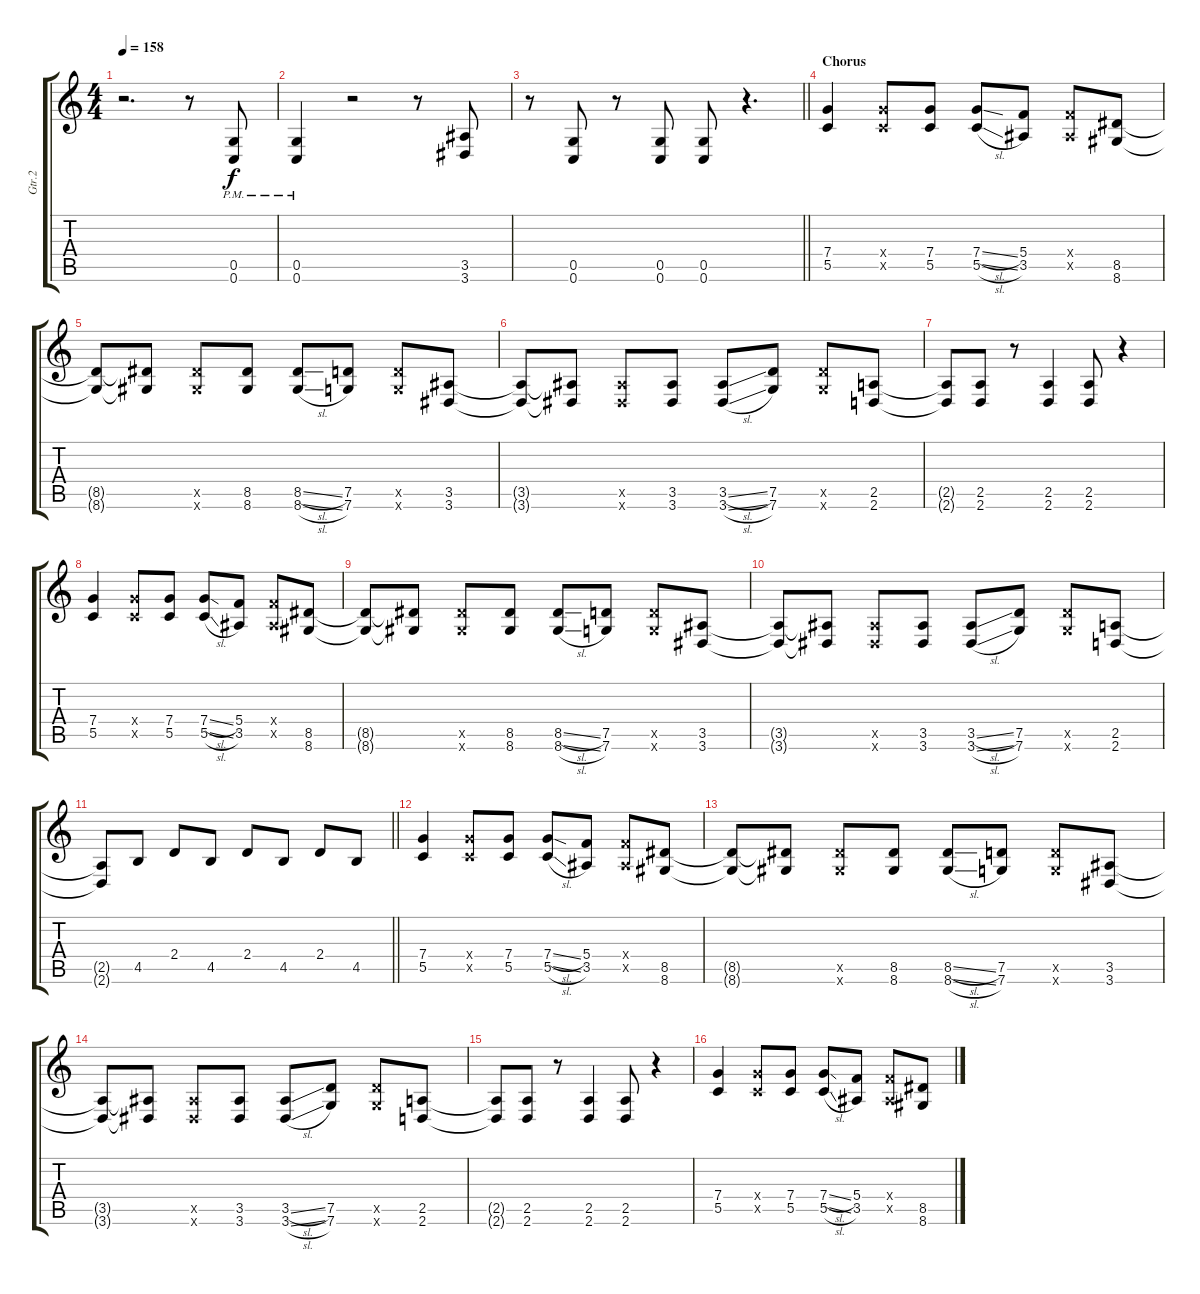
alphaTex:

\track ("Gtr.2" "Gtr.2") {instrument distortionguitar}
\staff {score tabs}
\tuning (D4 A3 F3 C3 G2 C2) {hide}
\ts (4 4)
\tempo 158
\clef g2
\ks c
r.2{d dy f} r.8 (0.5{pm} 0.6{pm}).8 |
(0.5{pm} 0.6{pm}).4 r.2 r.8 (3.5 3.6).8 |
\barLineRight lightlight
r.8 (0.5 0.6).8 r.8 (0.5 0.6).8 (0.5 0.6).8 r.4{d} |
\section ("" "Chorus")
(7.4 5.5).4 (7.4{x} 5.5{x}).8 (7.4 5.5).8 (7.4{sl} 5.5{sl}).8 (5.4 3.5).8 (5.4{x} 3.5{x}).8 (8.5 8.6).8 |
(8.5{t} 8.6{t}).8 (8.5{t} 8.6{t}).8 (8.5{x} 8.6{x}).8 (8.5 8.6).8 (8.5{sl} 8.6{sl}).8 (7.5 7.6).8 (7.5{x} 7.6{x}).8 (3.5 3.6).8 |
(3.5{t} 3.6{t}).8 (3.5{t} 3.6{t}).8 (3.5{x} 3.6{x}).8 (3.5 3.6).8 (3.5{sl} 3.6{sl}).8 (7.5 7.6).8 (7.5{x} 7.6{x}).8 (2.5 2.6).8 |
(2.5{t} 2.6{t}).8 (2.5 2.6).8 r.8 (2.5 2.6).4 (2.5 2.6).8 r.4 |
(7.4 5.5).4 (7.4{x} 5.5{x}).8 (7.4 5.5).8 (7.4{sl} 5.5{sl}).8 (5.4 3.5).8 (5.4{x} 3.5{x}).8 (8.5 8.6).8 |
(8.5{t} 8.6{t}).8 (8.5{t} 8.6{t}).8 (8.5{x} 8.6{x}).8 (8.5 8.6).8 (8.5{sl} 8.6{sl}).8 (7.5 7.6).8 (7.5{x} 7.6{x}).8 (3.5 3.6).8 |
(3.5{t} 3.6{t}).8 (3.5{t} 3.6{t}).8 (3.5{x} 3.6{x}).8 (3.5 3.6).8 (3.5{sl} 3.6{sl}).8 (7.5 7.6).8 (7.5{x} 7.6{x}).8 (2.5 2.6).8 |
\barLineRight lightlight
(2.5{t} 2.6{t}).8 4.5.8 2.4.8 4.5.8 2.4.8 4.5.8 2.4.8 4.5.8 |
(7.4 5.5).4 (7.4{x} 5.5{x}).8 (7.4 5.5).8 (7.4{sl} 5.5{sl}).8 (5.4 3.5).8 (5.4{x} 3.5{x}).8 (8.5 8.6).8 |
(8.5{t} 8.6{t}).8 (8.5{t} 8.6{t}).8 (8.5{x} 8.6{x}).8 (8.5 8.6).8 (8.5{sl} 8.6{sl}).8 (7.5 7.6).8 (7.5{x} 7.6{x}).8 (3.5 3.6).8 |
(3.5{t} 3.6{t}).8 (3.5{t} 3.6{t}).8 (3.5{x} 3.6{x}).8 (3.5 3.6).8 (3.5{sl} 3.6{sl}).8 (7.5 7.6).8 (7.5{x} 7.6{x}).8 (2.5 2.6).8 |
(2.5{t} 2.6{t}).8 (2.5 2.6).8 r.8 (2.5 2.6).4 (2.5 2.6).8 r.4 |
(7.4 5.5).4 (7.4{x} 5.5{x}).8 (7.4 5.5).8 (7.4{sl} 5.5{sl}).8 (5.4 3.5).8 (5.4{x} 3.5{x}).8 (8.5 8.6).8
